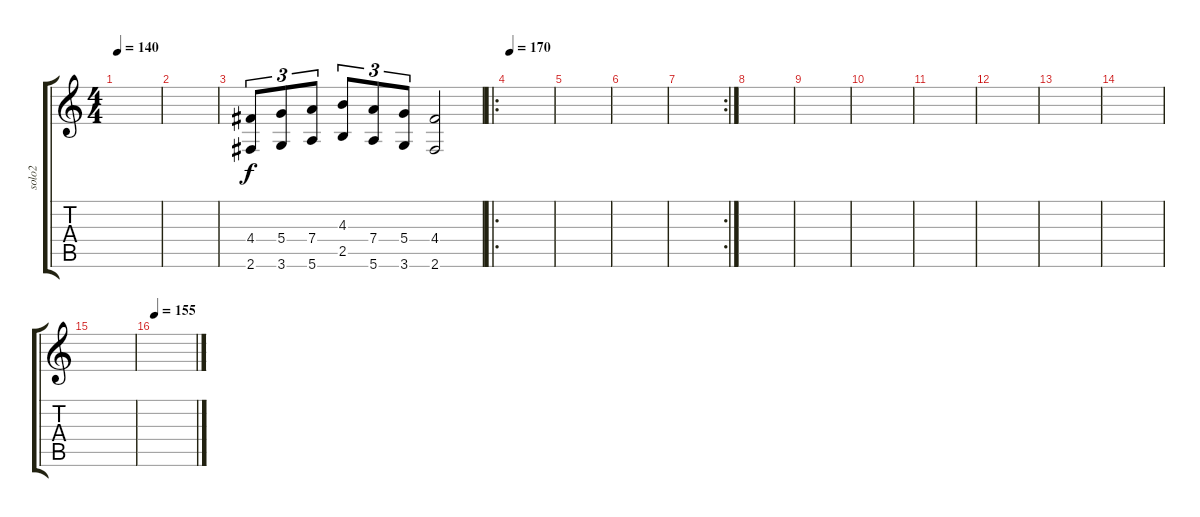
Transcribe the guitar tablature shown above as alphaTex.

\track ("solo2" "solo2") {instrument distortionguitar}
\staff {score tabs}
\tuning (E4 B3 G3 D3 A2 E2) {hide}
\ts (4 4)
\tempo 140
\clef g2
\ks c
|
|
(4.4 2.6).8{tu (3 2)} (5.4 3.6).8{tu (3 2)} (7.4 5.6).8{tu (3 2)} (4.3 2.5).8{tu (3 2)} (7.4 5.6).8{tu (3 2)} (5.4 3.6).8{tu (3 2)} (4.4 2.6).2 |
\ro
\tempo 170
|
|
|
\rc 2
|
|
|
|
|
|
|
|
|
\tempo 155
